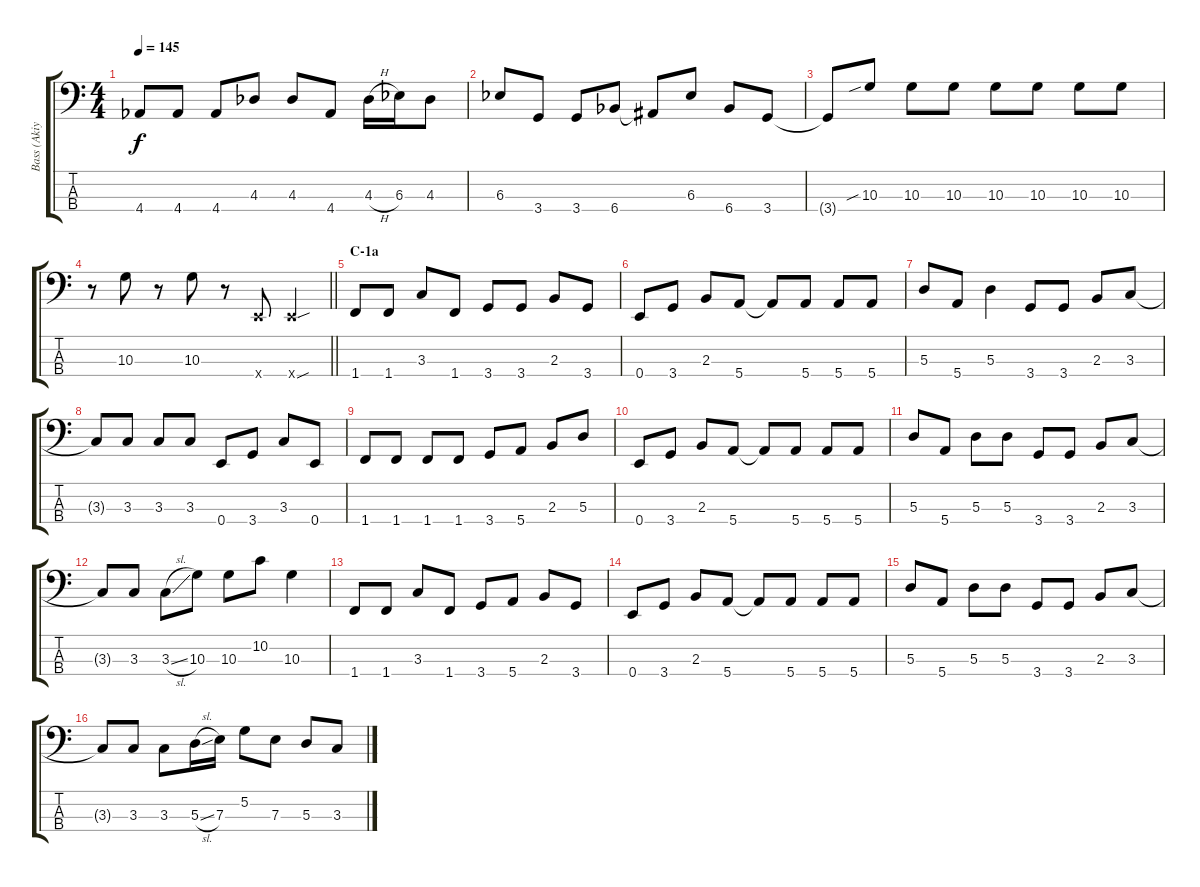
\track ("Bass (Akiyama Mio)" "Bass (Akiy") {instrument electricbassfinger}
\staff {score tabs}
\tuning (G2 D2 A1 E1) {hide}
\ts (4 4)
\tempo 145
\clef f4
\ks c
4.4{acc b}.8{dy f} 4.4{acc b}.8 4.4{acc b}.8 4.3{acc b}.8 4.3{acc b}.8 4.4{acc b}.8 4.3{h acc b}.16 6.3{acc b}.16 4.3{acc b}.8 |
6.3{acc b}.8 3.4.8 3.4.8 6.4{acc b}.8 6.4{t}.8 6.3{acc b}.8 6.4{acc b}.8 3.4.8 |
3.4{t}.8 10.3{sib}.8 10.3.8 10.3.8 10.3.8 10.3.8 10.3.8 10.3.8 |
\barLineRight lightlight
r.8 10.3.8 r.8 10.3.8 r.8 0.4{x}.8 0.4{sou x}.4 |
\section ("" "C-1a")
1.4.8 1.4.8 3.3.8 1.4.8 3.4.8 3.4.8 2.3.8 3.4.8 |
0.4.8 3.4.8 2.3.8 5.4.8 5.4{t}.8 5.4.8 5.4.8 5.4.8 |
5.3.8 5.4.8 5.3.4 3.4.8 3.4.8 2.3.8 3.3.8 |
3.3{t}.8 3.3.8 3.3.8 3.3.8 0.4.8 3.4.8 3.3.8 0.4.8 |
1.4.8 1.4.8 1.4.8 1.4.8 3.4.8 5.4.8 2.3.8 5.3.8 |
0.4.8 3.4.8 2.3.8 5.4.8 5.4{t}.8 5.4.8 5.4.8 5.4.8 |
5.3.8 5.4.8 5.3.8 5.3.8 3.4.8 3.4.8 2.3.8 3.3.8 |
3.3{t}.8 3.3.8 3.3{sl}.8 10.3.8 10.3.8 10.2.8 10.3.4 |
1.4.8 1.4.8 3.3.8 1.4.8 3.4.8 5.4.8 2.3.8 3.4.8 |
0.4.8 3.4.8 2.3.8 5.4.8 5.4{t}.8 5.4.8 5.4.8 5.4.8 |
5.3.8 5.4.8 5.3.8 5.3.8 3.4.8 3.4.8 2.3.8 3.3.8 |
3.3{t}.8 3.3.8 3.3.8 5.3{sl}.16 7.3.16 5.2.8 7.3.8 5.3.8 3.3.8
